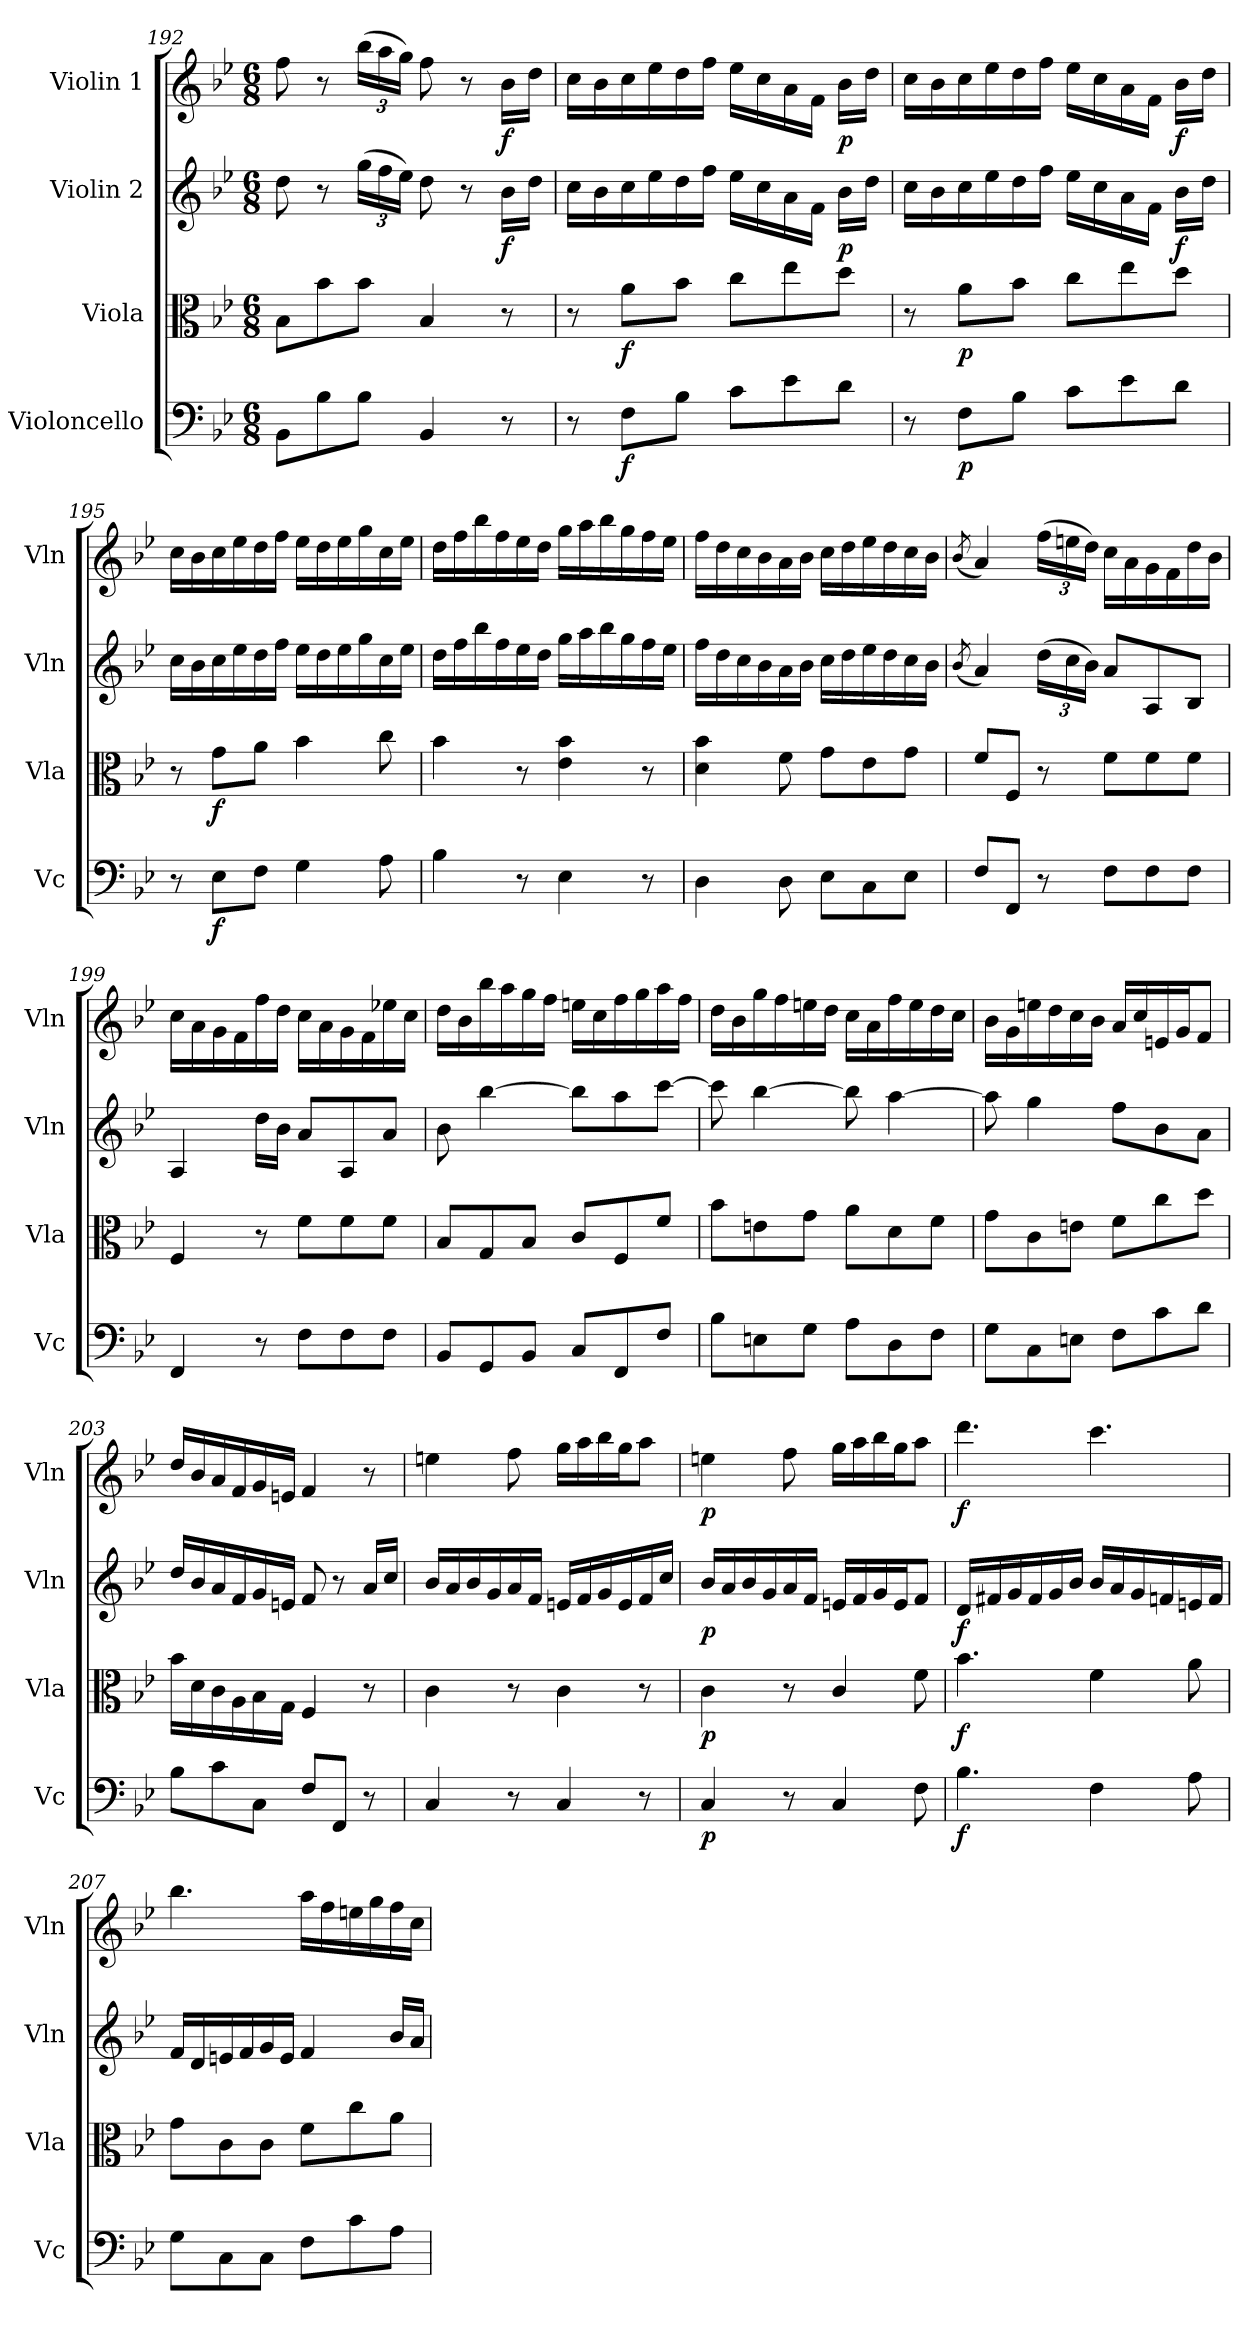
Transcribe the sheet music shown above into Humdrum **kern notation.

**kern	**dynam	**kern	**dynam	**kern	**dynam	**kern	**dynam
*part4	*part4	*part3	*part3	*part2	*part2	*part1	*part1
*staff4	*staff4	*staff3	*staff3	*staff2	*staff2	*staff1	*staff1
*I"Violoncello	*	*I"Viola	*	*I"Violin 2	*	*I"Violin 1	*
*I'Vc	*	*I'Vla	*	*I'Vln	*	*I'Vln	*
*clefF4	*	*clefC3	*	*clefG2	*	*clefG2	*
*k[b-e-]	*	*k[b-e-]	*	*k[b-e-]	*	*k[b-e-]	*
*M6/8	*	*M6/8	*	*M6/8	*	*M6/8	*
=192	=192	=192	=192	=192	=192	=192	=192
8BB-\L	.	8B-\L	.	8dd\	.	8ff\	.
8B-\	.	8b-\	.	8r	.	8r	.
*	*	*	*	*Xbrackettup	*	*Xbrackettup	*
8B-\J	.	8b-\J	.	(>24gg\LL	.	(>24bb-\LL	.
.	.	.	.	24ff\	.	24aa\	.
.	.	.	.	24ee-\JJ)	.	24gg\JJ)	.
4BB-/	.	4B-/	.	8dd\	.	8ff\	.
.	.	.	.	8r	.	8r	.
!	!	!	!	!	!LO:DY:b	!	!LO:DY:b
8r	.	8r	.	16b-\LL	f	16b-\LL	f
.	.	.	.	16dd\JJ	.	16dd\JJ	.
=193	=193	=193	=193	=193	=193	=193	=193
8r	.	8r	.	16cc\LL	.	16cc\LL	.
.	.	.	.	16b-\	.	16b-\	.
!	!LO:DY:b	!	!LO:DY:b	!	!	!	!
8F\L	f	8a\L	f	16cc\	.	16cc\	.
.	.	.	.	16ee-\	.	16ee-\	.
8B-\J	.	8b-\J	.	16dd\	.	16dd\	.
.	.	.	.	16ff\JJ	.	16ff\JJ	.
8c\L	.	8cc\L	.	16ee-\LL	.	16ee-\LL	.
.	.	.	.	16cc\	.	16cc\	.
8e-\	.	8ee-\	.	16a\	.	16a\	.
.	.	.	.	16f\JJ	.	16f\JJ	.
!	!	!	!	!	!LO:DY:b	!	!LO:DY:b
8d\J	.	8dd\J	.	16b-\LL	p	16b-\LL	p
.	.	.	.	16dd\JJ	.	16dd\JJ	.
!!LO:LB:g=z
=194	=194	=194	=194	=194	=194	=194	=194
8r	.	8r	.	16cc\LL	.	16cc\LL	.
.	.	.	.	16b-\	.	16b-\	.
!	!LO:DY:b	!	!LO:DY:b	!	!	!	!
8F\L	p	8a\L	p	16cc\	.	16cc\	.
.	.	.	.	16ee-\	.	16ee-\	.
8B-\J	.	8b-\J	.	16dd\	.	16dd\	.
.	.	.	.	16ff\JJ	.	16ff\JJ	.
8c\L	.	8cc\L	.	16ee-\LL	.	16ee-\LL	.
.	.	.	.	16cc\	.	16cc\	.
8e-\	.	8ee-\	.	16a\	.	16a\	.
.	.	.	.	16f\JJ	.	16f\JJ	.
!	!	!	!	!	!LO:DY:b	!	!LO:DY:b
8d\J	.	8dd\J	.	16b-\LL	f	16b-\LL	f
.	.	.	.	16dd\JJ	.	16dd\JJ	.
=195	=195	=195	=195	=195	=195	=195	=195
8r	.	8r	.	16cc\LL	.	16cc\LL	.
.	.	.	.	16b-\	.	16b-\	.
!	!LO:DY:b	!	!LO:DY:b	!	!	!	!
8E-\L	f	8g\L	f	16cc\	.	16cc\	.
.	.	.	.	16ee-\	.	16ee-\	.
8F\J	.	8a\J	.	16dd\	.	16dd\	.
.	.	.	.	16ff\JJ	.	16ff\JJ	.
4G\	.	4b-\	.	16ee-\LL	.	16ee-\LL	.
.	.	.	.	16dd\	.	16dd\	.
.	.	.	.	16ee-\	.	16ee-\	.
.	.	.	.	16gg\	.	16gg\	.
8A\	.	8cc\	.	16cc\	.	16cc\	.
.	.	.	.	16ee-\JJ	.	16ee-\JJ	.
=196	=196	=196	=196	=196	=196	=196	=196
4B-\	.	4b-\	.	16dd\LL	.	16dd\LL	.
.	.	.	.	16ff\	.	16ff\	.
.	.	.	.	16bb-\	.	16bb-\	.
.	.	.	.	16ff\	.	16ff\	.
8r	.	8r	.	16ee-\	.	16ee-\	.
.	.	.	.	16dd\JJ	.	16dd\JJ	.
4E-\	.	4e-\ 4b-\	.	16gg\LL	.	16gg\LL	.
.	.	.	.	16aa\	.	16aa\	.
.	.	.	.	16bb-\	.	16bb-\	.
.	.	.	.	16gg\	.	16gg\	.
8r	.	8r	.	16ff\	.	16ff\	.
.	.	.	.	16ee-\JJ	.	16ee-\JJ	.
=197	=197	=197	=197	=197	=197	=197	=197
4D\	.	4d\ 4b-\	.	16ff\LL	.	16ff\LL	.
.	.	.	.	16dd\	.	16dd\	.
.	.	.	.	16cc\	.	16cc\	.
.	.	.	.	16b-\	.	16b-\	.
8D\	.	8f\	.	16a\	.	16a\	.
.	.	.	.	16b-\JJ	.	16b-\JJ	.
8E-\L	.	8g\L	.	16cc\LL	.	16cc\LL	.
.	.	.	.	16dd\	.	16dd\	.
8C\	.	8e-\	.	16ee-\	.	16ee-\	.
.	.	.	.	16dd\	.	16dd\	.
8E-\J	.	8g\J	.	16cc\	.	16cc\	.
.	.	.	.	16b-\JJ	.	16b-\JJ	.
!!LO:LB:g=z
=198	=198	=198	=198	=198	=198	=198	=198
.	.	.	.	(<8qb-/	.	(<8qb-/	.
8F/L	.	8f/L	.	4a/)	.	4a/)	.
8FF/J	.	8F/J	.	.	.	.	.
8r	.	8r	.	(>24dd\LL	.	(>24ff\LL	.
.	.	.	.	24cc\	.	24een\	.
.	.	.	.	24b-\JJ)	.	24dd\JJ)	.
8F\L	.	8f\L	.	8a/L	.	16cc\LL	.
.	.	.	.	.	.	16a\	.
8F\	.	8f\	.	8A/	.	16g\	.
.	.	.	.	.	.	16f\	.
8F\J	.	8f\J	.	8B-/J	.	16dd\	.
.	.	.	.	.	.	16b-\JJ	.
=199	=199	=199	=199	=199	=199	=199	=199
4FF/	.	4F/	.	4A/	.	16cc\LL	.
.	.	.	.	.	.	16a\	.
.	.	.	.	.	.	16g\	.
.	.	.	.	.	.	16f\	.
8r	.	8r	.	16dd\LL	.	16ff\	.
.	.	.	.	16b-\JJ	.	16dd\JJ	.
8F\L	.	8f\L	.	8a/L	.	16cc\LL	.
.	.	.	.	.	.	16a\	.
8F\	.	8f\	.	8A/	.	16g\	.
.	.	.	.	.	.	16f\	.
8F\J	.	8f\J	.	8a/J	.	16ee-X\	.
.	.	.	.	.	.	16cc\JJ	.
=200	=200	=200	=200	=200	=200	=200	=200
8BB-/L	.	8B-/L	.	8b-\	.	16dd\LL	.
.	.	.	.	.	.	16b-\	.
8GG/	.	8G/	.	[4bb-\	.	16bb-\	.
.	.	.	.	.	.	16aa\	.
8BB-/J	.	8B-/J	.	.	.	16gg\	.
.	.	.	.	.	.	16ff\JJ	.
8C/L	.	8c/L	.	8bb-\L]	.	16een\LL	.
.	.	.	.	.	.	16cc\	.
8FF/	.	8F/	.	8aa\	.	16ff\	.
.	.	.	.	.	.	16gg\	.
8F/J	.	8f/J	.	[8ccc\J	.	16aa\	.
.	.	.	.	.	.	16ff\JJ	.
=201	=201	=201	=201	=201	=201	=201	=201
8B-\L	.	8b-\L	.	8ccc\]	.	16dd\LL	.
.	.	.	.	.	.	16b-\	.
8En\	.	8en\	.	[4bb-\	.	16gg\	.
.	.	.	.	.	.	16ff\	.
8G\J	.	8g\J	.	.	.	16een\	.
.	.	.	.	.	.	16dd\JJ	.
8A\L	.	8a\L	.	8bb-\]	.	16cc\LL	.
.	.	.	.	.	.	16a\	.
8D\	.	8d\	.	[4aa\	.	16ff\	.
.	.	.	.	.	.	16ee\	.
8F\J	.	8f\J	.	.	.	16dd\	.
.	.	.	.	.	.	16cc\JJ	.
!!LO:LB:g=z
=202	=202	=202	=202	=202	=202	=202	=202
8G\L	.	8g\L	.	8aa\]	.	16b-\LL	.
.	.	.	.	.	.	16g\	.
8C\	.	8c\	.	4gg\	.	16een\	.
.	.	.	.	.	.	16dd\	.
8En\J	.	8en\J	.	.	.	16cc\	.
.	.	.	.	.	.	16b-\JJ	.
8F\L	.	8f\L	.	8ff\L	.	16a/LL	.
.	.	.	.	.	.	16cc/	.
8c\	.	8cc\	.	8b-\	.	16en/	.
.	.	.	.	.	.	16g/J	.
8d\J	.	8dd\J	.	8a\J	.	8f/J	.
=203	=203	=203	=203	=203	=203	=203	=203
8B-\L	.	16b-\LL	.	16dd/LL	.	16dd/LL	.
.	.	16d\	.	16b-/	.	16b-/	.
8c\	.	16c\	.	16a/	.	16a/	.
.	.	16A\	.	16f/	.	16f/	.
8C\J	.	16B-\	.	16g/	.	16g/	.
.	.	16G\JJ	.	16en/JJ	.	16en/JJ	.
8F/L	.	4F/	.	8f/	.	4f/	.
8FF/J	.	.	.	8r	.	.	.
8r	.	8r	.	16a/LL	.	8r	.
.	.	.	.	16cc/JJ	.	.	.
=204	=204	=204	=204	=204	=204	=204	=204
4C/	.	4c\	.	16b-/LL	.	4een\	.
.	.	.	.	16a/	.	.	.
.	.	.	.	16b-/	.	.	.
.	.	.	.	16g/	.	.	.
8r	.	8r	.	16a/	.	8ff\	.
.	.	.	.	16f/JJ	.	.	.
4C/	.	4c\	.	16en/LL	.	16gg\LL	.
.	.	.	.	16f/	.	16aa\	.
.	.	.	.	16g/	.	16bb-\	.
.	.	.	.	16e/	.	16gg\J	.
8r	.	8r	.	16f/	.	8aa\J	.
.	.	.	.	16cc/JJ	.	.	.
=205	=205	=205	=205	=205	=205	=205	=205
!	!LO:DY:b	!	!LO:DY:b	!	!LO:DY:b	!	!LO:DY:b
4C/	p	4c\	p	16b-/LL	p	4een\	p
.	.	.	.	16a/	.	.	.
.	.	.	.	16b-/	.	.	.
.	.	.	.	16g/	.	.	.
8r	.	8r	.	16a/	.	8ff\	.
.	.	.	.	16f/JJ	.	.	.
4C/	.	4c/	.	16en/LL	.	16gg\LL	.
.	.	.	.	16f/	.	16aa\	.
.	.	.	.	16g/	.	16bb-\	.
.	.	.	.	16e/J	.	16gg\J	.
8F\	.	8f\	.	8f/J	.	8aa\J	.
!!LO:PB:g=z
=206	=206	=206	=206	=206	=206	=206	=206
!	!LO:DY:b	!	!LO:DY:b	!	!LO:DY:b	!	!LO:DY:b
4.B-\	f	4.b-\	f	16d/LL	f	4.ddd\	f
.	.	.	.	16f#X/	.	.	.
.	.	.	.	16g/	.	.	.
.	.	.	.	16f#/	.	.	.
.	.	.	.	16g/	.	.	.
.	.	.	.	16b-/JJ	.	.	.
4F\	.	4f\	.	16b-/LL	.	4.ccc\	.
.	.	.	.	16a/	.	.	.
.	.	.	.	16g/	.	.	.
.	.	.	.	16fn/	.	.	.
8A\	.	8a\	.	16en/	.	.	.
.	.	.	.	16f/JJ	.	.	.
=207	=207	=207	=207	=207	=207	=207	=207
8G\L	.	8g\L	.	16f/LL	.	4.bb-\	.
.	.	.	.	16d/	.	.	.
8C\	.	8c\	.	16en/	.	.	.
.	.	.	.	16f/	.	.	.
8C\J	.	8c\J	.	16g/	.	.	.
.	.	.	.	16e/JJ	.	.	.
8F\L	.	8f\L	.	4f/	.	16aa\LL	.
.	.	.	.	.	.	16ff\	.
8c\	.	8cc\	.	.	.	16een\	.
.	.	.	.	.	.	16gg\	.
8A\J	.	8a\J	.	16b-/LL	.	16ff\	.
.	.	.	.	16a/JJ	.	16cc\JJ	.
=	=	=	=	=	=	=	=
*-	*-	*-	*-	*-	*-	*-	*-
